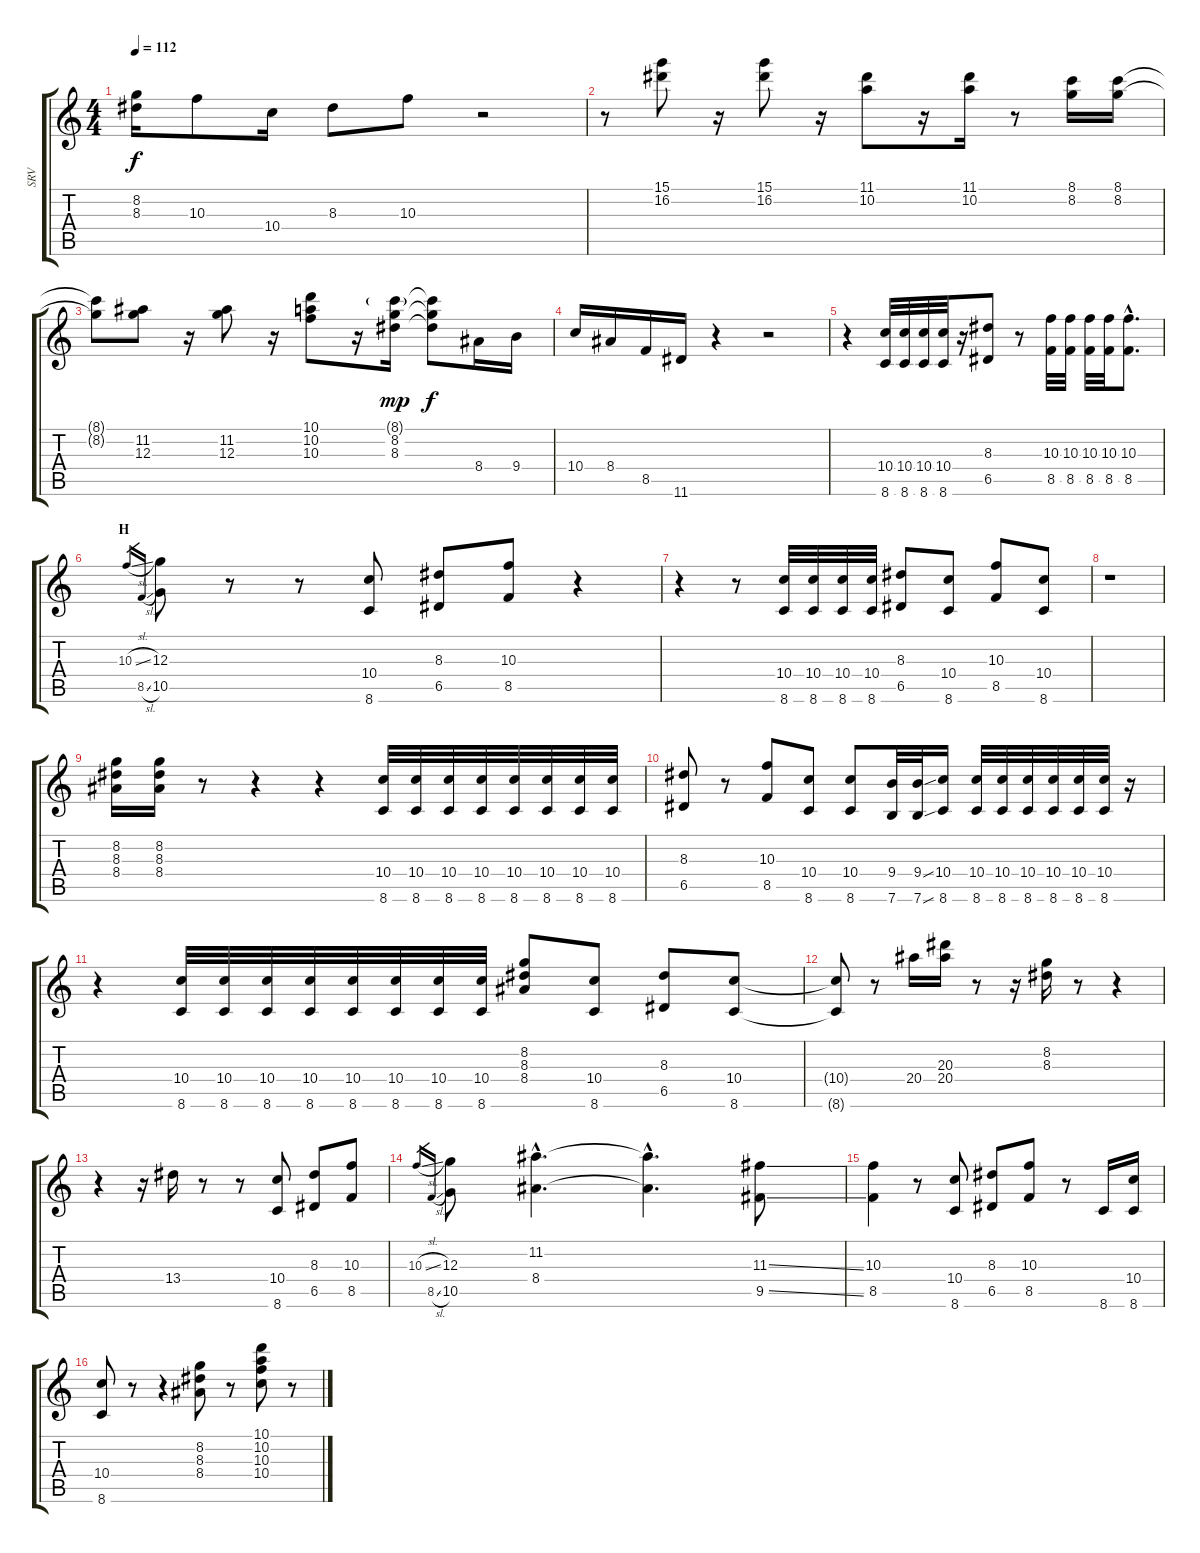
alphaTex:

\track ("SRV" "SRV") {instrument electricbassfinger}
\staff {score tabs}
\tuning (E4 B3 G3 D3 A2 E2) {hide}
\ts (4 4)
\tempo 112
\clef g2
\ks c
(8.2{t} 8.3{t}).16{dy f} 10.3.8 10.4.16 8.3.8 10.3.8 r.2 |
r.8 (15.1 16.2).8 r.16 (15.1 16.2).8 r.16 (11.1 10.2).8 r.16 (11.1 10.2).16 r.8 (8.1 8.2).16 (8.1 8.2).16 |
(8.1{t} 8.2{t}).8 (11.2 12.3).8 r.16 (11.2 12.3).8 r.16 (10.1 10.2 10.3).8 r.16 (8.1{g} 8.2 8.3).16{dy mp} (8.1{t} 8.2{t} 8.3{t}).8{dy f} 8.4.16 9.4.16 |
10.4.16 8.4.16 8.5.16 11.6.16 r.4 r.2 |
r.4 (10.4 8.6).32 (10.4 8.6).32 (10.4 8.6).32 (10.4 8.6).32 r.16 (8.3 6.5).8 r.8 (10.3 8.5).32 (10.3 8.5).32 (10.3 8.5).32 (10.3 8.5).32 (10.3{hac} 8.5{hac}).8{d} |
\section ("" "H")
10.3{sl}.16{gr} 8.5{sl}.16{gr} (12.3 10.5).8 r.8 r.8 (10.4 8.6).8 (8.3 6.5).8 (10.3 8.5).8 r.4 |
r.4 r.8 (10.4 8.6).32 (10.4 8.6).32 (10.4 8.6).32 (10.4 8.6).32 (8.3 6.5).8 (10.4 8.6).8 (10.3 8.5).8 (10.4 8.6).8 |
r.1 |
(8.2 8.3 8.4).16 (8.2 8.3 8.4).16 r.8 r.4 r.4 (10.4 8.6).32 (10.4 8.6).32 (10.4 8.6).32 (10.4 8.6).32 (10.4 8.6).32 (10.4 8.6).32 (10.4 8.6).32 (10.4 8.6).32 |
(8.3 6.5).8 r.8 (10.3 8.5).8 (10.4 8.6).8 (10.4 8.6).8 (9.4 7.6).32 (9.4{ss} 7.6{ss}).32 (10.4 8.6).16 (10.4 8.6).32 (10.4 8.6).32 (10.4 8.6).32 (10.4 8.6).32 (10.4 8.6).32 (10.4 8.6).32 r.16 |
r.4 (10.4 8.6).32 (10.4 8.6).32 (10.4 8.6).32 (10.4 8.6).32 (10.4 8.6).32 (10.4 8.6).32 (10.4 8.6).32 (10.4 8.6).32 (8.2 8.3 8.4).8 (10.4 8.6).8 (8.3 6.5).8 (10.4 8.6).8 |
(10.4{t} 8.6{t}).8 r.8 20.4.16 (20.3 20.4).16 r.8 r.16 (8.2 8.3).16 r.8 r.4 |
r.4 r.16 13.4.16 r.8 r.8 (10.4 8.6).8 (8.3 6.5).8 (10.3 8.5).8 |
10.3{sl}.16{gr} 8.5{sl}.16{gr} (12.3 10.5).8 (11.2{hac} 8.4{hac}).4{d} (11.2{hac t} 8.4{hac t}).4{d} (11.3{ss} 9.5{ss}).8 |
(10.3 8.5).4 r.8 (10.4 8.6).8 (8.3 6.5).8 (10.3 8.5).8 r.8 8.6.16 (10.4 8.6).16 |
(10.4 8.6).8 r.8 r.4 (8.2 8.3 8.4).8 r.8 (10.1 10.2 10.3 10.4).8 r.8
